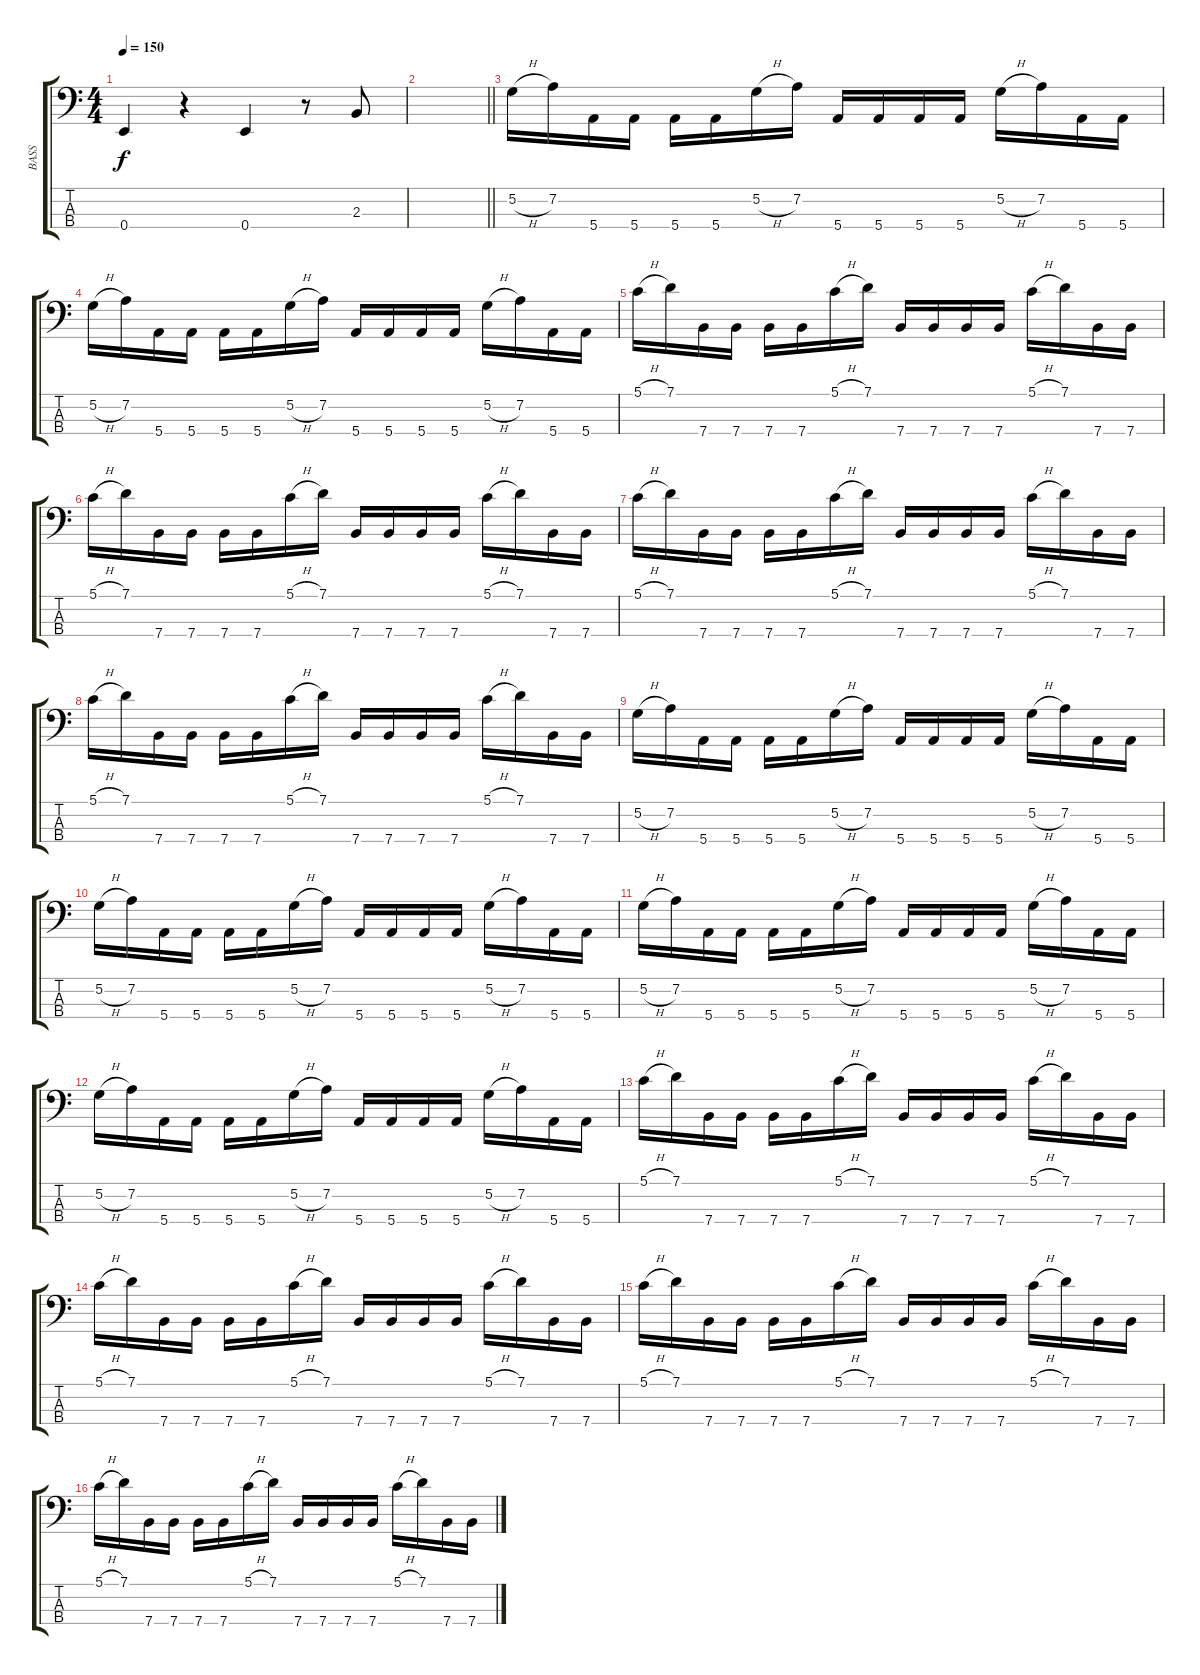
\track ("BASS" "BASS") {instrument electricbassfinger}
\staff {score tabs}
\tuning (G2 D2 A1 E1) {hide}
\ts (4 4)
\tempo 150
\clef f4
\ks c
0.4.4{dy f} r.4 0.4.4 r.8 2.3.8 |
\barLineRight lightlight
|
5.2{h}.16{volume 16 balance 16} 7.2.16 5.4.16 5.4.16 5.4.16 5.4.16 5.2{h}.16 7.2.16 5.4.16 5.4.16 5.4.16 5.4.16 5.2{h}.16 7.2.16 5.4.16 5.4.16 |
5.2{h}.16 7.2.16 5.4.16 5.4.16 5.4.16 5.4.16 5.2{h}.16 7.2.16 5.4.16 5.4.16 5.4.16 5.4.16 5.2{h}.16 7.2.16 5.4.16 5.4.16 |
5.1{h}.16 7.1.16 7.4.16 7.4.16 7.4.16 7.4.16 5.1{h}.16 7.1.16 7.4.16 7.4.16 7.4.16 7.4.16 5.1{h}.16 7.1.16 7.4.16 7.4.16 |
5.1{h}.16 7.1.16 7.4.16 7.4.16 7.4.16 7.4.16 5.1{h}.16 7.1.16 7.4.16 7.4.16 7.4.16 7.4.16 5.1{h}.16 7.1.16 7.4.16 7.4.16 |
5.1{h}.16 7.1.16 7.4.16 7.4.16 7.4.16 7.4.16 5.1{h}.16 7.1.16 7.4.16 7.4.16 7.4.16 7.4.16 5.1{h}.16 7.1.16 7.4.16 7.4.16 |
5.1{h}.16 7.1.16 7.4.16 7.4.16 7.4.16 7.4.16 5.1{h}.16 7.1.16 7.4.16 7.4.16 7.4.16 7.4.16 5.1{h}.16 7.1.16 7.4.16 7.4.16 |
5.2{h}.16 7.2.16 5.4.16 5.4.16 5.4.16 5.4.16 5.2{h}.16 7.2.16 5.4.16 5.4.16 5.4.16 5.4.16 5.2{h}.16 7.2.16 5.4.16 5.4.16 |
5.2{h}.16 7.2.16 5.4.16 5.4.16 5.4.16 5.4.16 5.2{h}.16 7.2.16 5.4.16 5.4.16 5.4.16 5.4.16 5.2{h}.16 7.2.16 5.4.16 5.4.16 |
5.2{h}.16 7.2.16 5.4.16 5.4.16 5.4.16 5.4.16 5.2{h}.16 7.2.16 5.4.16 5.4.16 5.4.16 5.4.16 5.2{h}.16 7.2.16 5.4.16 5.4.16 |
5.2{h}.16 7.2.16 5.4.16 5.4.16 5.4.16 5.4.16 5.2{h}.16 7.2.16 5.4.16 5.4.16 5.4.16 5.4.16 5.2{h}.16 7.2.16 5.4.16 5.4.16 |
5.1{h}.16 7.1.16 7.4.16 7.4.16 7.4.16 7.4.16 5.1{h}.16 7.1.16 7.4.16 7.4.16 7.4.16 7.4.16 5.1{h}.16 7.1.16 7.4.16 7.4.16 |
5.1{h}.16 7.1.16 7.4.16 7.4.16 7.4.16 7.4.16 5.1{h}.16 7.1.16 7.4.16 7.4.16 7.4.16 7.4.16 5.1{h}.16 7.1.16 7.4.16 7.4.16 |
5.1{h}.16 7.1.16 7.4.16 7.4.16 7.4.16 7.4.16 5.1{h}.16 7.1.16 7.4.16 7.4.16 7.4.16 7.4.16 5.1{h}.16 7.1.16 7.4.16 7.4.16 |
5.1{h}.16 7.1.16 7.4.16 7.4.16 7.4.16 7.4.16 5.1{h}.16 7.1.16 7.4.16 7.4.16 7.4.16 7.4.16 5.1{h}.16 7.1.16 7.4.16 7.4.16
